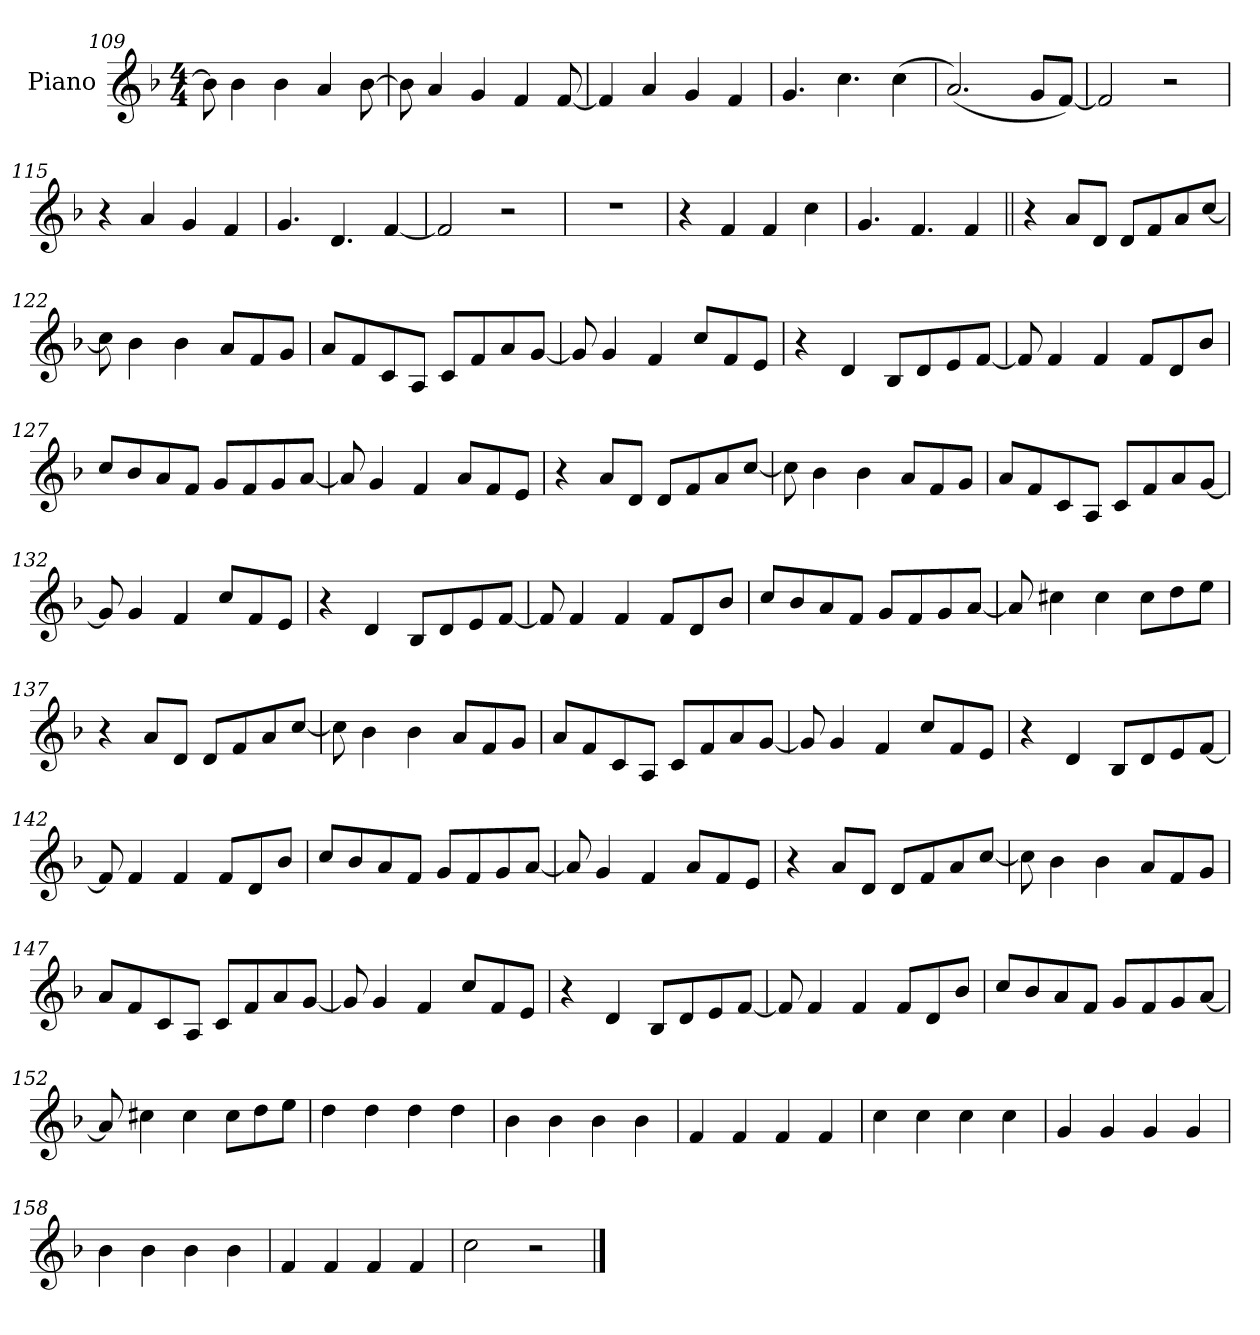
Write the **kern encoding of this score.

**kern
*part1
*staff1
*I"Piano
*I'Pno.
*clefG2
*k[b-]
*M4/4
=109
8b-]
4b-
4b-
4a
[8b-
=110
8b-]
4a
4g
4f
[8f
=111
4f]
4a
4g
4f
=112
4.g
4.cc
(4cc
=113
(2.a)
8gL
[8fJ)
=114
2f]
2r
=115
4r
4a
4g
4f
=116
4.g
4.d
[4f
=117
2f]
2r
=118
1r
=119
4r
4f
4f
4cc
=120
4.g
4.f
4f
=121||
4r
8aL
8dJ
8dL
8f
8a
[8ccJ
=122
8cc]
4b-
4b-
8aL
8f
8gJ
=123
8aL
8f
8c
8AJ
8cL
8f
8a
[8gJ
=124
8g]
4g
4f
8ccL
8f
8eJ
=125
4r
4d
8B-L
8d
8e
[8fJ
=126
8f]
4f
4f
8fL
8d
8b-J
=127
8ccL
8b-
8a
8fJ
8gL
8f
8g
[8aJ
=128
8a]
4g
4f
8aL
8f
8eJ
=129
4r
8aL
8dJ
8dL
8f
8a
[8ccJ
=130
8cc]
4b-
4b-
8aL
8f
8gJ
=131
8aL
8f
8c
8AJ
8cL
8f
8a
[8gJ
=132
8g]
4g
4f
8ccL
8f
8eJ
=133
4r
4d
8B-L
8d
8e
[8fJ
=134
8f]
4f
4f
8fL
8d
8b-J
=135
8ccL
8b-
8a
8fJ
8gL
8f
8g
[8aJ
=136
8a]
4cc#X
4cc#
8cc#L
8dd
8eeJ
=137
4r
8aL
8dJ
8dL
8f
8a
[8ccJ
=138
8cc]
4b-
4b-
8aL
8f
8gJ
=139
8aL
8f
8c
8AJ
8cL
8f
8a
[8gJ
=140
8g]
4g
4f
8ccL
8f
8eJ
=141
4r
4d
8B-L
8d
8e
[8fJ
=142
8f]
4f
4f
8fL
8d
8b-J
=143
8ccL
8b-
8a
8fJ
8gL
8f
8g
[8aJ
=144
8a]
4g
4f
8aL
8f
8eJ
=145
4r
8aL
8dJ
8dL
8f
8a
[8ccJ
=146
8cc]
4b-
4b-
8aL
8f
8gJ
=147
8aL
8f
8c
8AJ
8cL
8f
8a
[8gJ
=148
8g]
4g
4f
8ccL
8f
8eJ
=149
4r
4d
8B-L
8d
8e
[8fJ
=150
8f]
4f
4f
8fL
8d
8b-J
=151
8ccL
8b-
8a
8fJ
8gL
8f
8g
[8aJ
=152
8a]
4cc#X
4cc#
8cc#L
8dd
8eeJ
=153
4dd!
4dd!
4dd!
4dd!
=154
4b-!
4b-!
4b-!
4b-!
=155
4f!
4f!
4f!
4f!
=156
4cc!
4cc!
4cc!
4cc!
=157
4g!
4g!
4g!
4g!
=158
4b-!
4b-!
4b-!
4b-!
=159
4f!
4f!
4f!
4f!
=160
2cc!
2r
==
*-
